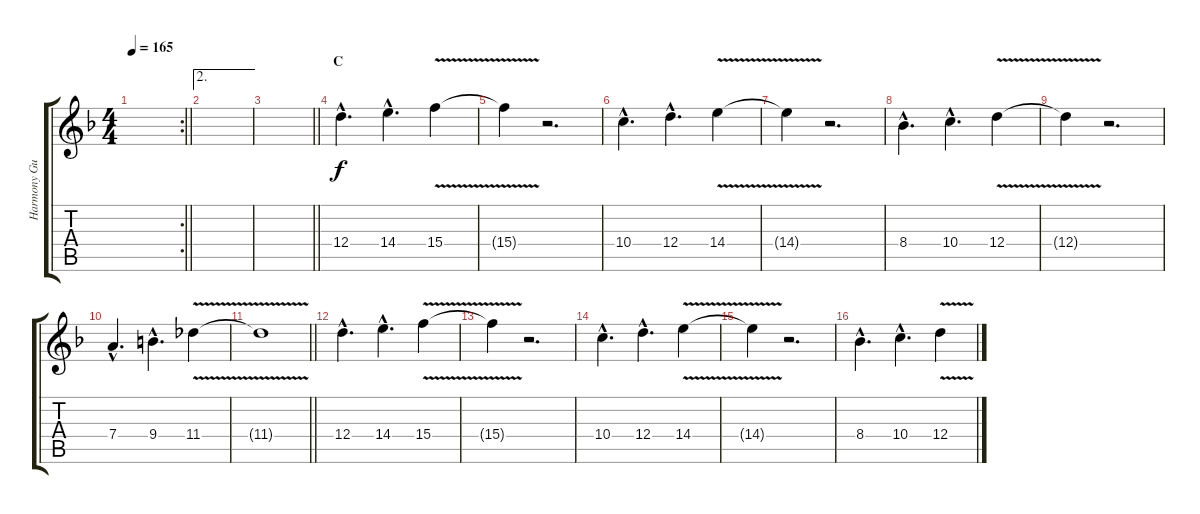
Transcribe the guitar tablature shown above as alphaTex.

\track ("Harmony Guitar" "Harmony Gu") {instrument distortionguitar}
\staff {score tabs}
\tuning (E4 B3 G3 D3 A2 E2) {hide}
\rc 2
\ts (4 4)
\tempo 165
\clef g2
\barLineRight lightlight
\ks f
|
\ae 2
|
\barLineRight lightlight
|
\section ("" "C")
12.4{hac}.4{d} 14.4{hac}.4{d} 15.4{v}.4 |
15.4{t}.4 r.2{d} |
10.4{hac}.4{d} 12.4{hac}.4{d} 14.4{v}.4 |
14.4{t}.4 r.2{d} |
8.4{hac}.4{d} 10.4{hac}.4{d} 12.4{v}.4 |
12.4{t}.4 r.2{d} |
7.4{hac}.4{d} 9.4{hac}.4{d} 11.4{v}.4 |
\barLineRight lightlight
11.4{t}.1 |
\section ("" "")
12.4{hac}.4{d} 14.4{hac}.4{d} 15.4{v}.4 |
15.4{t}.4 r.2{d} |
10.4{hac}.4{d} 12.4{hac}.4{d} 14.4{v}.4 |
14.4{t}.4 r.2{d} |
8.4{hac}.4{d} 10.4{hac}.4{d} 12.4{v}.4
